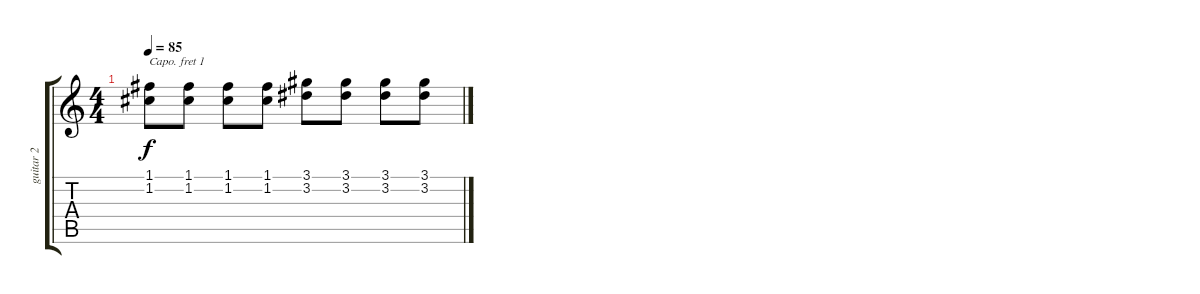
\track ("guitar 2" "guitar 2") {instrument electricguitarjazz}
\staff {score tabs}
\capo 1
\tuning (E4 B3 G3 D3 A2 E2) {hide}
\ts (4 4)
\tempo 85
\clef g2
\ks c
(1.1 1.2).8{dy f} (1.1 1.2).8 (1.1 1.2).8 (1.1 1.2).8 (3.1 3.2).8 (3.1 3.2).8 (3.1 3.2).8 (3.1 3.2).8
